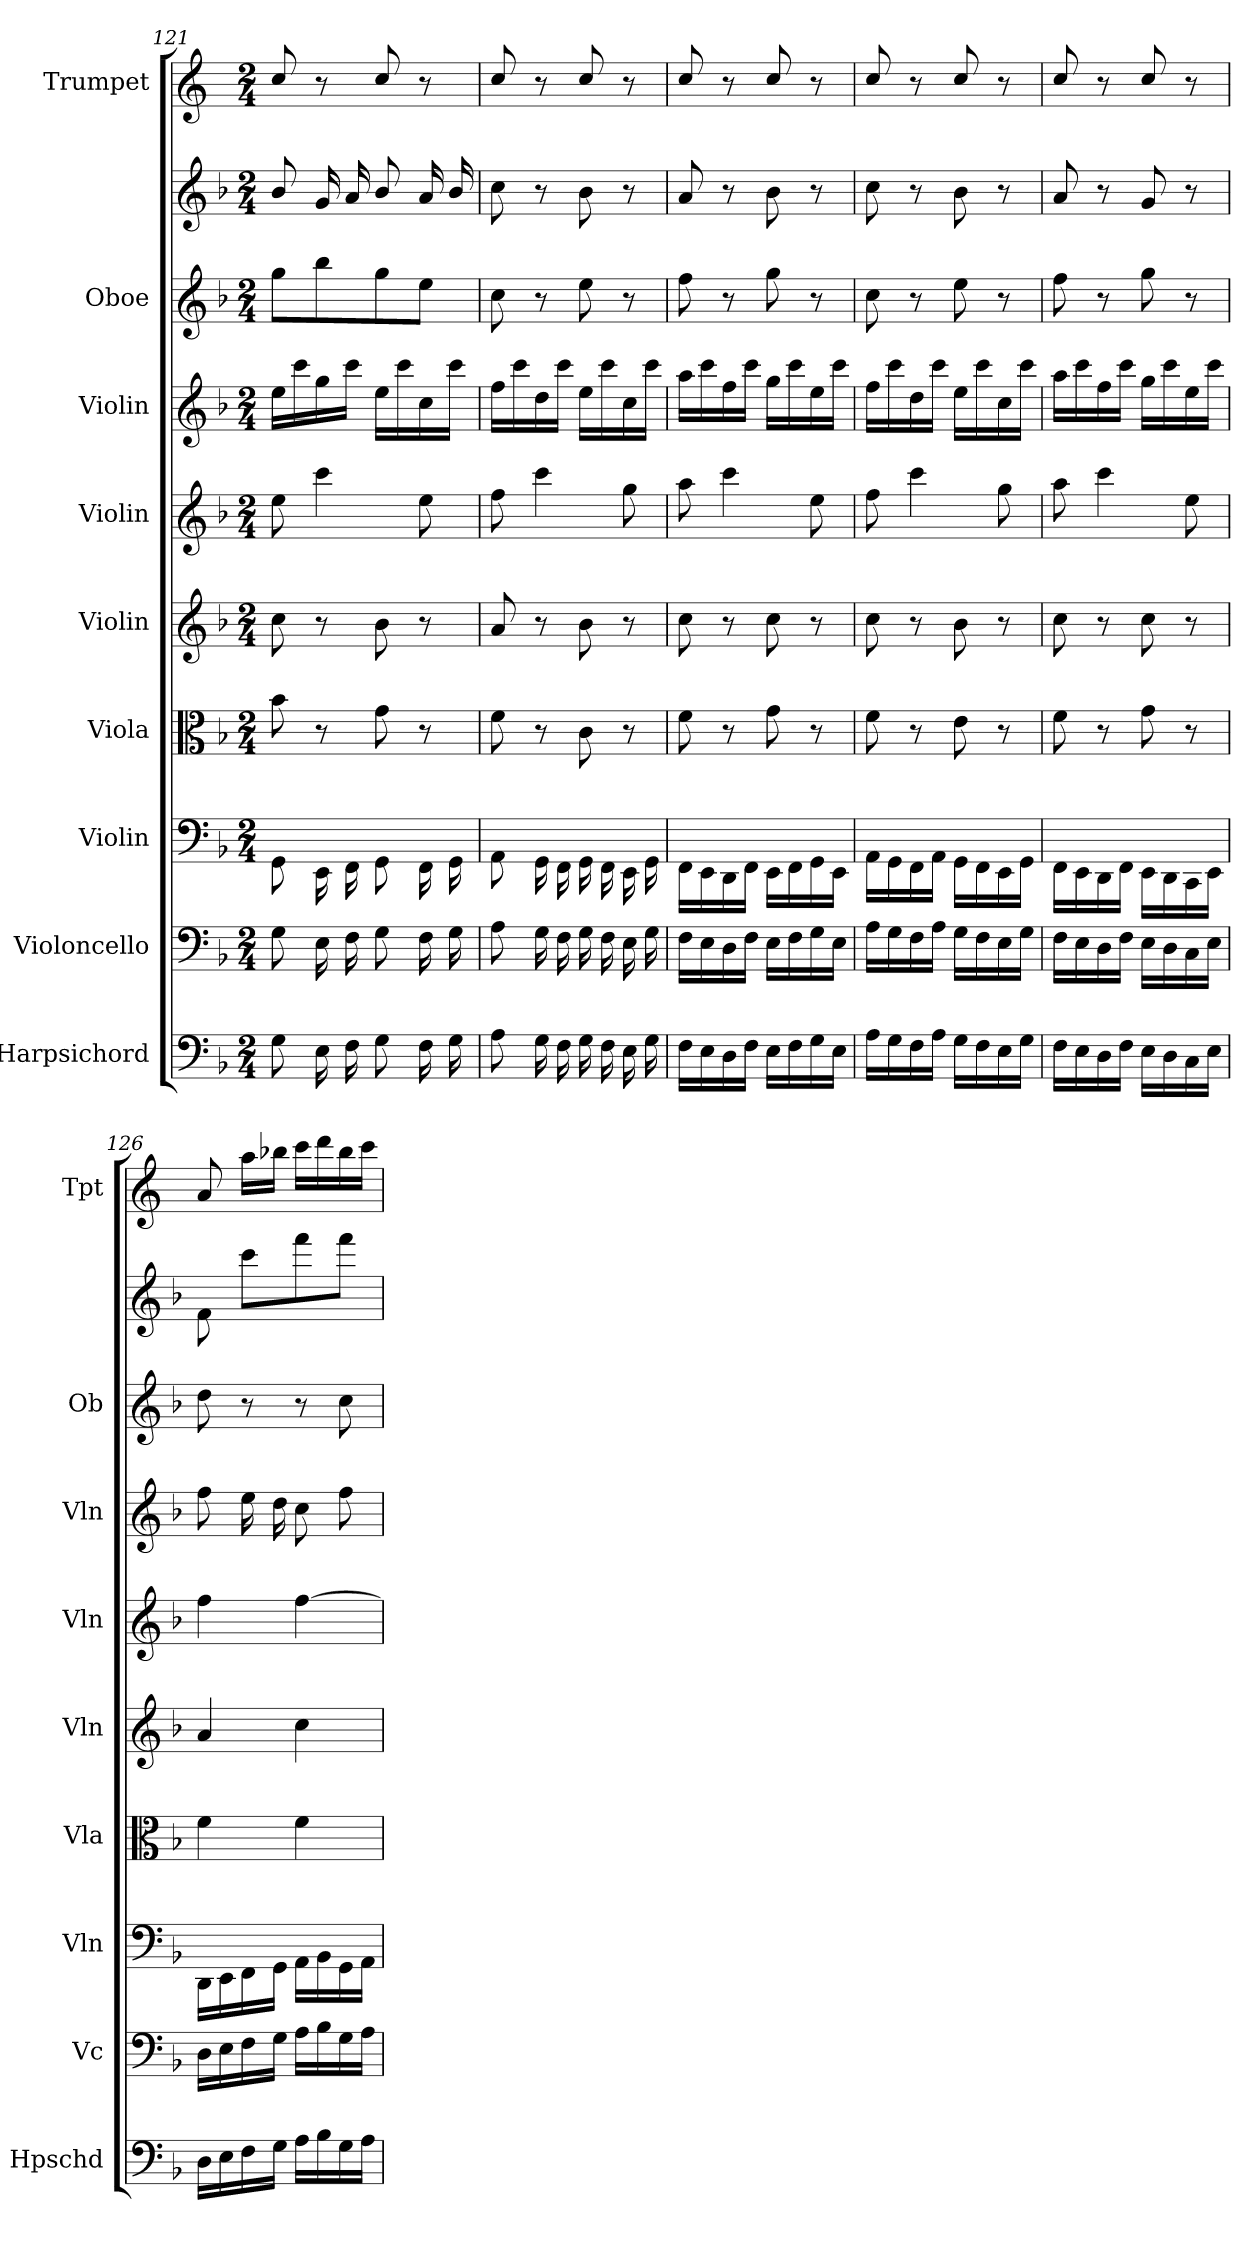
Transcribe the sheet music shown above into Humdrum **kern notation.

**kern	**kern	**kern	**kern	**kern	**kern	**kern	**kern	**kern	**kern
*part10	*part9	*part8	*part7	*part6	*part5	*part4	*part3	*part2	*part1
*staff10	*staff9	*staff8	*staff7	*staff6	*staff5	*staff4	*staff3	*staff2	*staff1
*I"Harpsichord	*I"Violoncello	*I"Violin	*I"Viola	*I"Violin	*I"Violin	*I"Violin	*I"Oboe	*	*I"Trumpet
*I'Hpschd	*I'Vc	*I'Vln	*I'Vla	*I'Vln	*I'Vln	*I'Vln	*I'Ob	*	*I'Tpt
*clefF4	*clefF4	*clefF4	*clefC3	*clefG2	*clefG2	*clefG2	*clefG2	*clefG2	*clefG2
*	*	*	*	*	*	*	*	*	*ITrd1c2
*k[b-]	*k[b-]	*k[b-]	*k[b-]	*k[b-]	*k[b-]	*k[b-]	*k[b-]	*k[b-]	*k[b-e-]
*F:	*F:	*F:	*F:	*F:	*F:	*F:	*F:	*F:	*B-:
*M2/4	*M2/4	*M2/4	*M2/4	*M2/4	*M2/4	*M2/4	*M2/4	*M2/4	*M2/4
=121	=121	=121	=121	=121	=121	=121	=121	=121	=121
8G\	8G\	8GG\	8b-\	8cc\	8ee\	16ee\LL	8gg\L	8b-/	8b-/
.	.	.	.	.	.	16ccc\	.	.	.
16E\	16E\	16EE\	8r	8r	4ccc\	16gg\	8bb-\	16g/	8r
16F\	16F\	16FF\	.	.	.	16ccc\JJ	.	16a/	.
8G\	8G\	8GG\	8g\	8b-\	.	16ee\LL	8gg\	8b-/	8b-/
.	.	.	.	.	.	16ccc\	.	.	.
16F\	16F\	16FF\	8r	8r	8ee\	16cc\	8ee\J	16a/	8r
16G\	16G\	16GG\	.	.	.	16ccc\JJ	.	16b-/	.
=122	=122	=122	=122	=122	=122	=122	=122	=122	=122
8A\	8A\	8AA\	8f\	8a/	8ff\	16ff\LL	8cc\	8cc\	8b-/
.	.	.	.	.	.	16ccc\	.	.	.
16G\	16G\	16GG\	8r	8r	4ccc\	16dd\	8r	8r	8r
16F\	16F\	16FF\	.	.	.	16ccc\JJ	.	.	.
16G\	16G\	16GG\	8c\	8b-\	.	16ee\LL	8ee\	8b-\	8b-/
16F\	16F\	16FF\	.	.	.	16ccc\	.	.	.
16E\	16E\	16EE\	8r	8r	8gg\	16cc\	8r	8r	8r
16G\	16G\	16GG\	.	.	.	16ccc\JJ	.	.	.
=123	=123	=123	=123	=123	=123	=123	=123	=123	=123
16F\LL	16F\LL	16FF\LL	8f\	8cc\	8aa\	16aa\LL	8ff\	8a/	8b-/
16E\	16E\	16EE\	.	.	.	16ccc\	.	.	.
16D\	16D\	16DD\	8r	8r	4ccc\	16ff\	8r	8r	8r
16F\JJ	16F\JJ	16FF\JJ	.	.	.	16ccc\JJ	.	.	.
16E\LL	16E\LL	16EE\LL	8g\	8cc\	.	16gg\LL	8gg\	8b-\	8b-/
16F\	16F\	16FF\	.	.	.	16ccc\	.	.	.
16G\	16G\	16GG\	8r	8r	8ee\	16ee\	8r	8r	8r
16E\JJ	16E\JJ	16EE\JJ	.	.	.	16ccc\JJ	.	.	.
=124	=124	=124	=124	=124	=124	=124	=124	=124	=124
16A\LL	16A\LL	16AA\LL	8f\	8cc\	8ff\	16ff\LL	8cc\	8cc\	8b-/
16G\	16G\	16GG\	.	.	.	16ccc\	.	.	.
16F\	16F\	16FF\	8r	8r	4ccc\	16dd\	8r	8r	8r
16A\JJ	16A\JJ	16AA\JJ	.	.	.	16ccc\JJ	.	.	.
16G\LL	16G\LL	16GG\LL	8e\	8b-\	.	16ee\LL	8ee\	8b-\	8b-/
16F\	16F\	16FF\	.	.	.	16ccc\	.	.	.
16E\	16E\	16EE\	8r	8r	8gg\	16cc\	8r	8r	8r
16G\JJ	16G\JJ	16GG\JJ	.	.	.	16ccc\JJ	.	.	.
=125	=125	=125	=125	=125	=125	=125	=125	=125	=125
16F\LL	16F\LL	16FF\LL	8f\	8cc\	8aa\	16aa\LL	8ff\	8a/	8b-/
16E\	16E\	16EE\	.	.	.	16ccc\	.	.	.
16D\	16D\	16DD\	8r	8r	4ccc\	16ff\	8r	8r	8r
16F\JJ	16F\JJ	16FF\JJ	.	.	.	16ccc\JJ	.	.	.
16E\LL	16E\LL	16EE\LL	8g\	8cc\	.	16gg\LL	8gg\	8g/	8b-/
16D\	16D\	16DD\	.	.	.	16ccc\	.	.	.
16C\	16C\	16CC\	8r	8r	8ee\	16ee\	8r	8r	8r
16E\JJ	16E\JJ	16EE\JJ	.	.	.	16ccc\JJ	.	.	.
=126	=126	=126	=126	=126	=126	=126	=126	=126	=126
16D\LL	16D\LL	16DD\LL	4f\	4a/	4ff\	8ff\	8dd\	8f\	8g/
16E\	16E\	16EE\	.	.	.	.	.	.	.
16F\	16F\	16FF\	.	.	.	16ee\	8r	8ccc\L	16gg\LL
16G\JJ	16G\JJ	16GG\JJ	.	.	.	16dd\	.	.	16aa-X\JJ
16A\LL	16A\LL	16AA\LL	4f\	4cc\	[4ff\	8cc\	8r	8fff\	16bb-\LL
16B-\	16B-\	16BB-\	.	.	.	.	.	.	16ccc\
16G\	16G\	16GG\	.	.	.	8ff\	8cc\	8fff\J	16aa-\
16A\JJ	16A\JJ	16AA\JJ	.	.	.	.	.	.	16bb-\JJ
=	=	=	=	=	=	=	=	=	=
*-	*-	*-	*-	*-	*-	*-	*-	*-	*-
